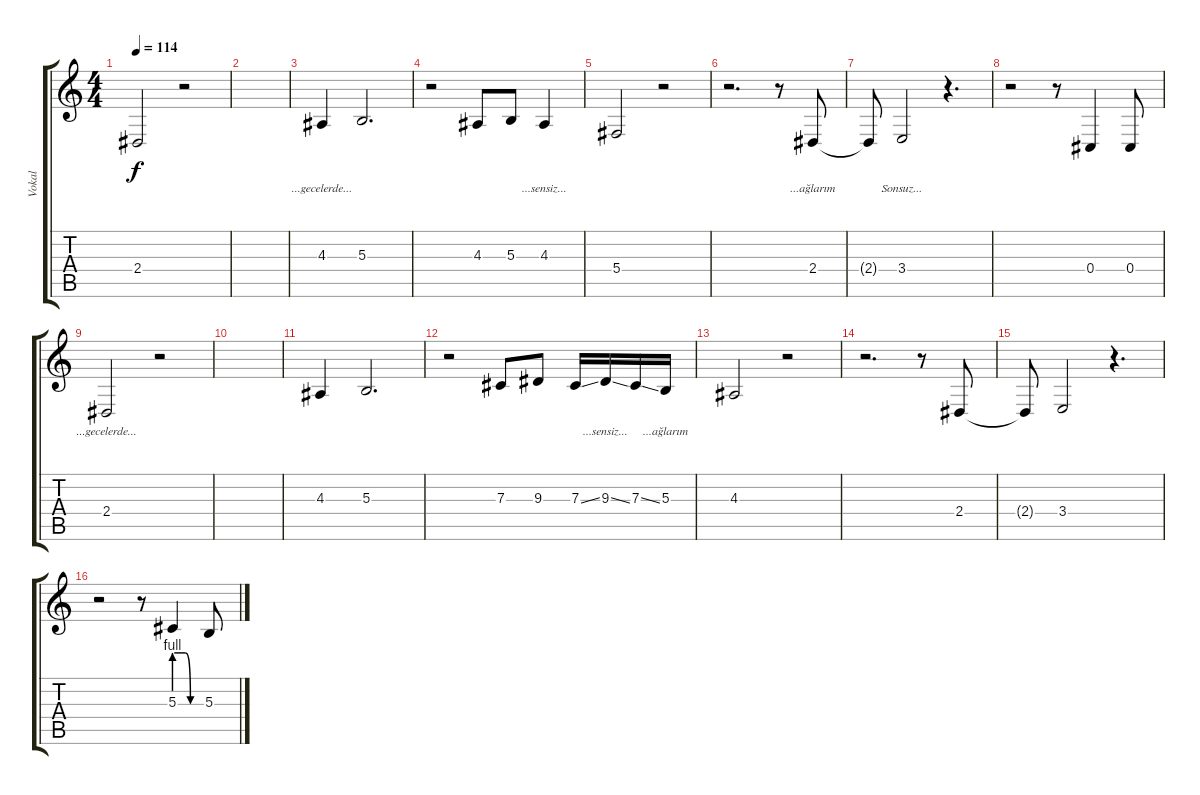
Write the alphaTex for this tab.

\track ("Vokal" "Vokal") {instrument voiceoohs}
\staff {score tabs}
\tuning (Eb4 Bb3 Gb3 Db3 Ab2 Eb2) {hide}
\ts (4 4)
\tempo 114
\clef g2
\ks c
2.4.2{lyrics (0 "") lyrics (1 "") lyrics (2 "") lyrics (3 "") lyrics (4 "") dy f} r.2 |
|
4.3.4{lyrics (0 "...gecelerde...") lyrics (1 "") lyrics (2 "") lyrics (3 "") lyrics (4 "")} 5.3.2{d lyrics (0 "") lyrics (1 "") lyrics (2 "") lyrics (3 "") lyrics (4 "")} |
r.2 4.3.8{lyrics (0 "") lyrics (1 "") lyrics (2 "") lyrics (3 "") lyrics (4 "")} 5.3.8{lyrics (0 "") lyrics (1 "") lyrics (2 "") lyrics (3 "") lyrics (4 "")} 4.3.4{lyrics (0 "...sensiz...") lyrics (1 "") lyrics (2 "") lyrics (3 "") lyrics (4 "")} |
5.4.2{lyrics (0 "") lyrics (1 "") lyrics (2 "") lyrics (3 "") lyrics (4 "")} r.2 |
r.2{d} r.8 2.4.8{lyrics (0 "...ağlarım") lyrics (1 "") lyrics (2 "") lyrics (3 "") lyrics (4 "")} |
2.4{t}.8{lyrics (0 "") lyrics (1 "") lyrics (2 "") lyrics (3 "") lyrics (4 "")} 3.4.2{lyrics (0 "Sonsuz...") lyrics (1 "") lyrics (2 "") lyrics (3 "") lyrics (4 "")} r.4{d} |
r.2 r.8 0.4.4{lyrics (0 "") lyrics (1 "") lyrics (2 "") lyrics (3 "") lyrics (4 "")} 0.4.8{lyrics (0 "") lyrics (1 "") lyrics (2 "") lyrics (3 "") lyrics (4 "")} |
2.4.2{lyrics (0 "...gecelerde...") lyrics (1 "") lyrics (2 "") lyrics (3 "") lyrics (4 "")} r.2 |
|
4.3.4{lyrics (0 "") lyrics (1 "") lyrics (2 "") lyrics (3 "") lyrics (4 "")} 5.3.2{d lyrics (0 "") lyrics (1 "") lyrics (2 "") lyrics (3 "") lyrics (4 "")} |
r.2 7.3.8{lyrics (0 "") lyrics (1 "") lyrics (2 "") lyrics (3 "") lyrics (4 "")} 9.3.8{lyrics (0 "") lyrics (1 "") lyrics (2 "") lyrics (3 "") lyrics (4 "")} 7.3{ss}.16{lyrics (0 "") lyrics (1 "") lyrics (2 "") lyrics (3 "") lyrics (4 "")} 9.3{ss}.16{lyrics (0 "...sensiz...") lyrics (1 "") lyrics (2 "") lyrics (3 "") lyrics (4 "")} 7.3{ss}.16{lyrics (0 "") lyrics (1 "") lyrics (2 "") lyrics (3 "") lyrics (4 "")} 5.3.16{lyrics (0 "...ağlarım") lyrics (1 "") lyrics (2 "") lyrics (3 "") lyrics (4 "")} |
4.3.2 r.2 |
r.2{d} r.8 2.4.8 |
2.4{t}.8 3.4.2 r.4{d} |
r.2 r.8 5.3{be (custom 0 4 15 4 24 4 36 0 60 0)}.4 5.3.8
